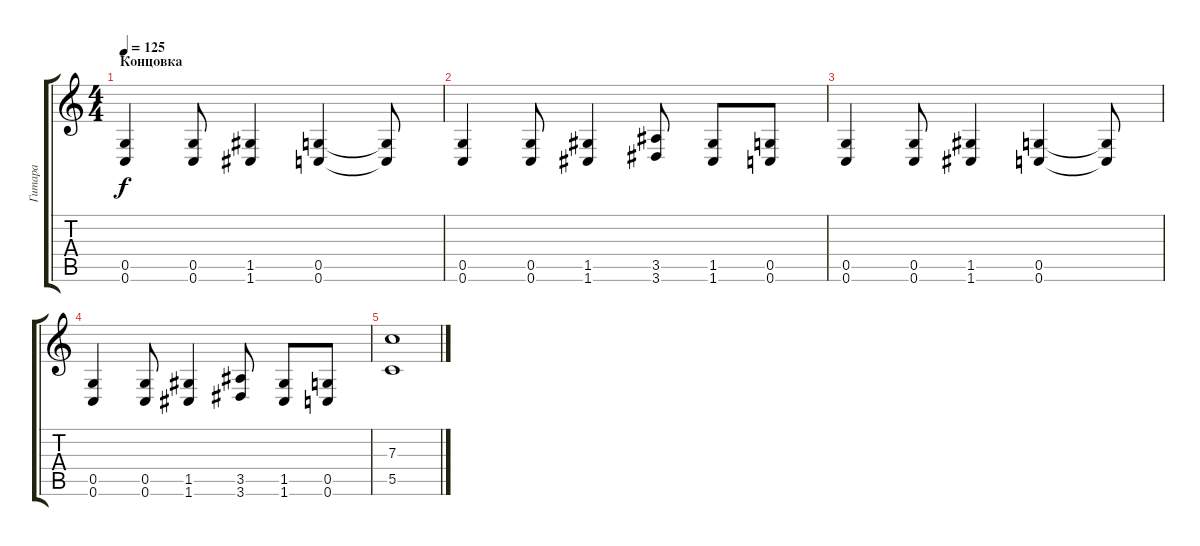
\track ("Гитара" "Гитара") {instrument overdrivenguitar}
\staff {score tabs}
\tuning (D4 A3 F3 C3 G2 C2) {hide}
\ts (4 4)
\section ("" "Концовка")
\tempo 125
\clef g2
\ks c
(0.5 0.6).4{dy f} (0.5 0.6).8 (1.5 1.6).4 (0.5 0.6).4 (0.5{t} 0.6{t}).8 |
(0.5 0.6).4 (0.5 0.6).8 (1.5 1.6).4 (3.5 3.6).8 (1.5 1.6).8 (0.5 0.6).8 |
(0.5 0.6).4 (0.5 0.6).8 (1.5 1.6).4 (0.5 0.6).4 (0.5{t} 0.6{t}).8 |
(0.5 0.6).4 (0.5 0.6).8 (1.5 1.6).4 (3.5 3.6).8 (1.5 1.6).8 (0.5 0.6).8 |
(7.3 5.5).1
